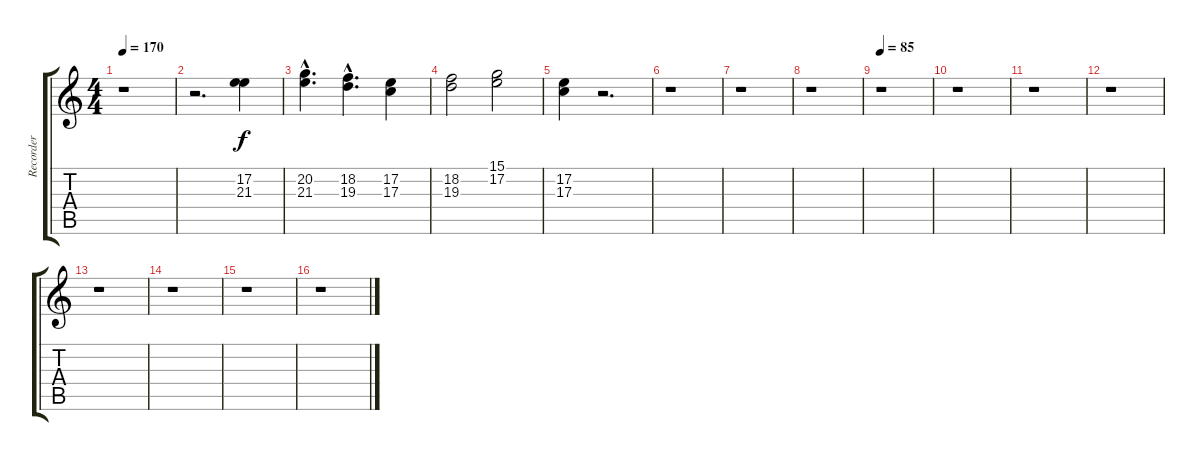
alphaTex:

\track ("Recorder" "Recorder") {instrument recorder}
\staff {score tabs}
\tuning (E4 B3 G3 D3 A2 E2) {hide}
\ts (4 4)
\tempo 170
\clef g2
\ks c
r.1{dy f} |
r.2{d} (17.2 21.3).4 |
(20.2{hac} 21.3{hac}).4{d} (18.2{hac} 19.3{hac}).4{d} (17.2 17.3).4 |
(18.2 19.3).2 (15.1 17.2).2 |
(17.2 17.3).4 r.2{d} |
r.1 |
r.1 |
r.1 |
\tempo 85
r.1 |
r.1 |
r.1 |
r.1 |
r.1 |
r.1 |
r.1 |
r.1
